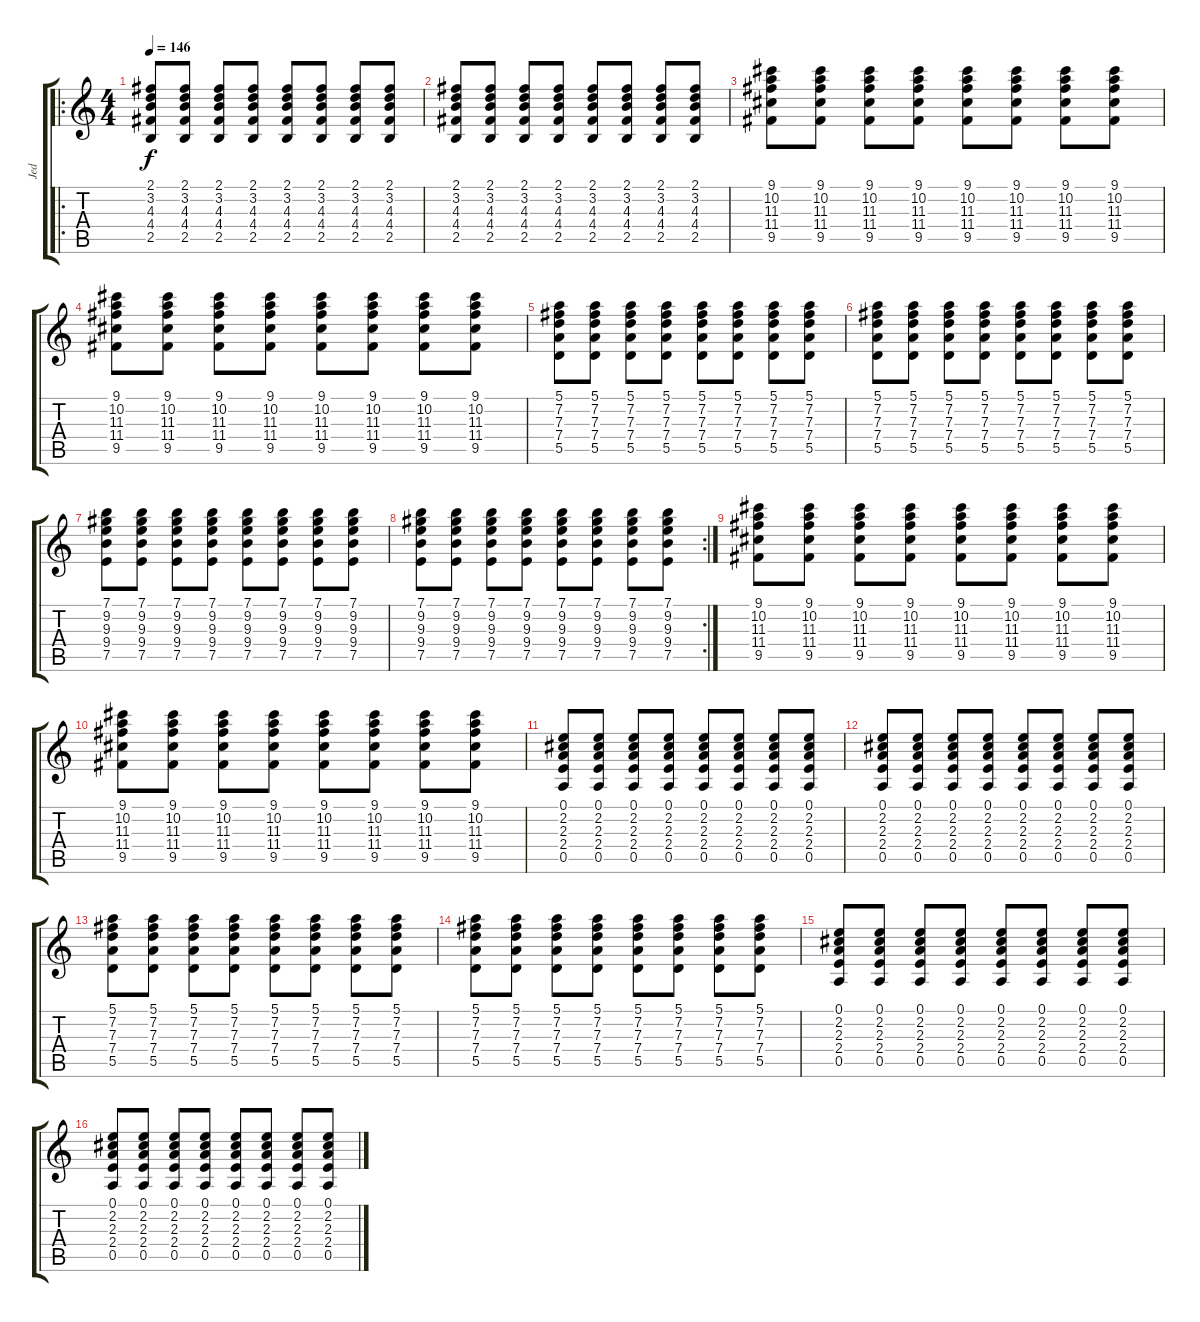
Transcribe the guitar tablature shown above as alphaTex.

\track ("Jed" "Jed") {instrument overdrivenguitar}
\staff {score tabs}
\tuning (E4 B3 G3 D3 A2 E2) {hide}
\ro
\ts (4 4)
\tempo 146
\clef g2
\ks c
(2.1 3.2 4.3 4.4 2.5).8{dy f} (2.1 3.2 4.3 4.4 2.5).8 (2.1 3.2 4.3 4.4 2.5).8 (2.1 3.2 4.3 4.4 2.5).8 (2.1 3.2 4.3 4.4 2.5).8 (2.1 3.2 4.3 4.4 2.5).8 (2.1 3.2 4.3 4.4 2.5).8 (2.1 3.2 4.3 4.4 2.5).8 |
(2.1 3.2 4.3 4.4 2.5).8 (2.1 3.2 4.3 4.4 2.5).8 (2.1 3.2 4.3 4.4 2.5).8 (2.1 3.2 4.3 4.4 2.5).8 (2.1 3.2 4.3 4.4 2.5).8 (2.1 3.2 4.3 4.4 2.5).8 (2.1 3.2 4.3 4.4 2.5).8 (2.1 3.2 4.3 4.4 2.5).8 |
(9.1 10.2 11.3 11.4 9.5).8 (9.1 10.2 11.3 11.4 9.5).8 (9.1 10.2 11.3 11.4 9.5).8 (9.1 10.2 11.3 11.4 9.5).8 (9.1 10.2 11.3 11.4 9.5).8 (9.1 10.2 11.3 11.4 9.5).8 (9.1 10.2 11.3 11.4 9.5).8 (9.1 10.2 11.3 11.4 9.5).8 |
(9.1 10.2 11.3 11.4 9.5).8 (9.1 10.2 11.3 11.4 9.5).8 (9.1 10.2 11.3 11.4 9.5).8 (9.1 10.2 11.3 11.4 9.5).8 (9.1 10.2 11.3 11.4 9.5).8 (9.1 10.2 11.3 11.4 9.5).8 (9.1 10.2 11.3 11.4 9.5).8 (9.1 10.2 11.3 11.4 9.5).8 |
(5.1 7.2 7.3 7.4 5.5).8 (5.1 7.2 7.3 7.4 5.5).8 (5.1 7.2 7.3 7.4 5.5).8 (5.1 7.2 7.3 7.4 5.5).8 (5.1 7.2 7.3 7.4 5.5).8 (5.1 7.2 7.3 7.4 5.5).8 (5.1 7.2 7.3 7.4 5.5).8 (5.1 7.2 7.3 7.4 5.5).8 |
(5.1 7.2 7.3 7.4 5.5).8 (5.1 7.2 7.3 7.4 5.5).8 (5.1 7.2 7.3 7.4 5.5).8 (5.1 7.2 7.3 7.4 5.5).8 (5.1 7.2 7.3 7.4 5.5).8 (5.1 7.2 7.3 7.4 5.5).8 (5.1 7.2 7.3 7.4 5.5).8 (5.1 7.2 7.3 7.4 5.5).8 |
(7.1 9.2 9.3 9.4 7.5).8 (7.1 9.2 9.3 9.4 7.5).8 (7.1 9.2 9.3 9.4 7.5).8 (7.1 9.2 9.3 9.4 7.5).8 (7.1 9.2 9.3 9.4 7.5).8 (7.1 9.2 9.3 9.4 7.5).8 (7.1 9.2 9.3 9.4 7.5).8 (7.1 9.2 9.3 9.4 7.5).8 |
\rc 2
(7.1 9.2 9.3 9.4 7.5).8 (7.1 9.2 9.3 9.4 7.5).8 (7.1 9.2 9.3 9.4 7.5).8 (7.1 9.2 9.3 9.4 7.5).8 (7.1 9.2 9.3 9.4 7.5).8 (7.1 9.2 9.3 9.4 7.5).8 (7.1 9.2 9.3 9.4 7.5).8 (7.1 9.2 9.3 9.4 7.5).8 |
(9.1 10.2 11.3 11.4 9.5).8 (9.1 10.2 11.3 11.4 9.5).8 (9.1 10.2 11.3 11.4 9.5).8 (9.1 10.2 11.3 11.4 9.5).8 (9.1 10.2 11.3 11.4 9.5).8 (9.1 10.2 11.3 11.4 9.5).8 (9.1 10.2 11.3 11.4 9.5).8 (9.1 10.2 11.3 11.4 9.5).8 |
(9.1 10.2 11.3 11.4 9.5).8 (9.1 10.2 11.3 11.4 9.5).8 (9.1 10.2 11.3 11.4 9.5).8 (9.1 10.2 11.3 11.4 9.5).8 (9.1 10.2 11.3 11.4 9.5).8 (9.1 10.2 11.3 11.4 9.5).8 (9.1 10.2 11.3 11.4 9.5).8 (9.1 10.2 11.3 11.4 9.5).8 |
(0.1 2.2 2.3 2.4 0.5).8 (0.1 2.2 2.3 2.4 0.5).8 (0.1 2.2 2.3 2.4 0.5).8 (0.1 2.2 2.3 2.4 0.5).8 (0.1 2.2 2.3 2.4 0.5).8 (0.1 2.2 2.3 2.4 0.5).8 (0.1 2.2 2.3 2.4 0.5).8 (0.1 2.2 2.3 2.4 0.5).8 |
(0.1 2.2 2.3 2.4 0.5).8 (0.1 2.2 2.3 2.4 0.5).8 (0.1 2.2 2.3 2.4 0.5).8 (0.1 2.2 2.3 2.4 0.5).8 (0.1 2.2 2.3 2.4 0.5).8 (0.1 2.2 2.3 2.4 0.5).8 (0.1 2.2 2.3 2.4 0.5).8 (0.1 2.2 2.3 2.4 0.5).8 |
(5.1 7.2 7.3 7.4 5.5).8 (5.1 7.2 7.3 7.4 5.5).8 (5.1 7.2 7.3 7.4 5.5).8 (5.1 7.2 7.3 7.4 5.5).8 (5.1 7.2 7.3 7.4 5.5).8 (5.1 7.2 7.3 7.4 5.5).8 (5.1 7.2 7.3 7.4 5.5).8 (5.1 7.2 7.3 7.4 5.5).8 |
(5.1 7.2 7.3 7.4 5.5).8 (5.1 7.2 7.3 7.4 5.5).8 (5.1 7.2 7.3 7.4 5.5).8 (5.1 7.2 7.3 7.4 5.5).8 (5.1 7.2 7.3 7.4 5.5).8 (5.1 7.2 7.3 7.4 5.5).8 (5.1 7.2 7.3 7.4 5.5).8 (5.1 7.2 7.3 7.4 5.5).8 |
(0.1 2.2 2.3 2.4 0.5).8 (0.1 2.2 2.3 2.4 0.5).8 (0.1 2.2 2.3 2.4 0.5).8 (0.1 2.2 2.3 2.4 0.5).8 (0.1 2.2 2.3 2.4 0.5).8 (0.1 2.2 2.3 2.4 0.5).8 (0.1 2.2 2.3 2.4 0.5).8 (0.1 2.2 2.3 2.4 0.5).8 |
(0.1 2.2 2.3 2.4 0.5).8 (0.1 2.2 2.3 2.4 0.5).8 (0.1 2.2 2.3 2.4 0.5).8 (0.1 2.2 2.3 2.4 0.5).8 (0.1 2.2 2.3 2.4 0.5).8 (0.1 2.2 2.3 2.4 0.5).8 (0.1 2.2 2.3 2.4 0.5).8 (0.1 2.2 2.3 2.4 0.5).8
